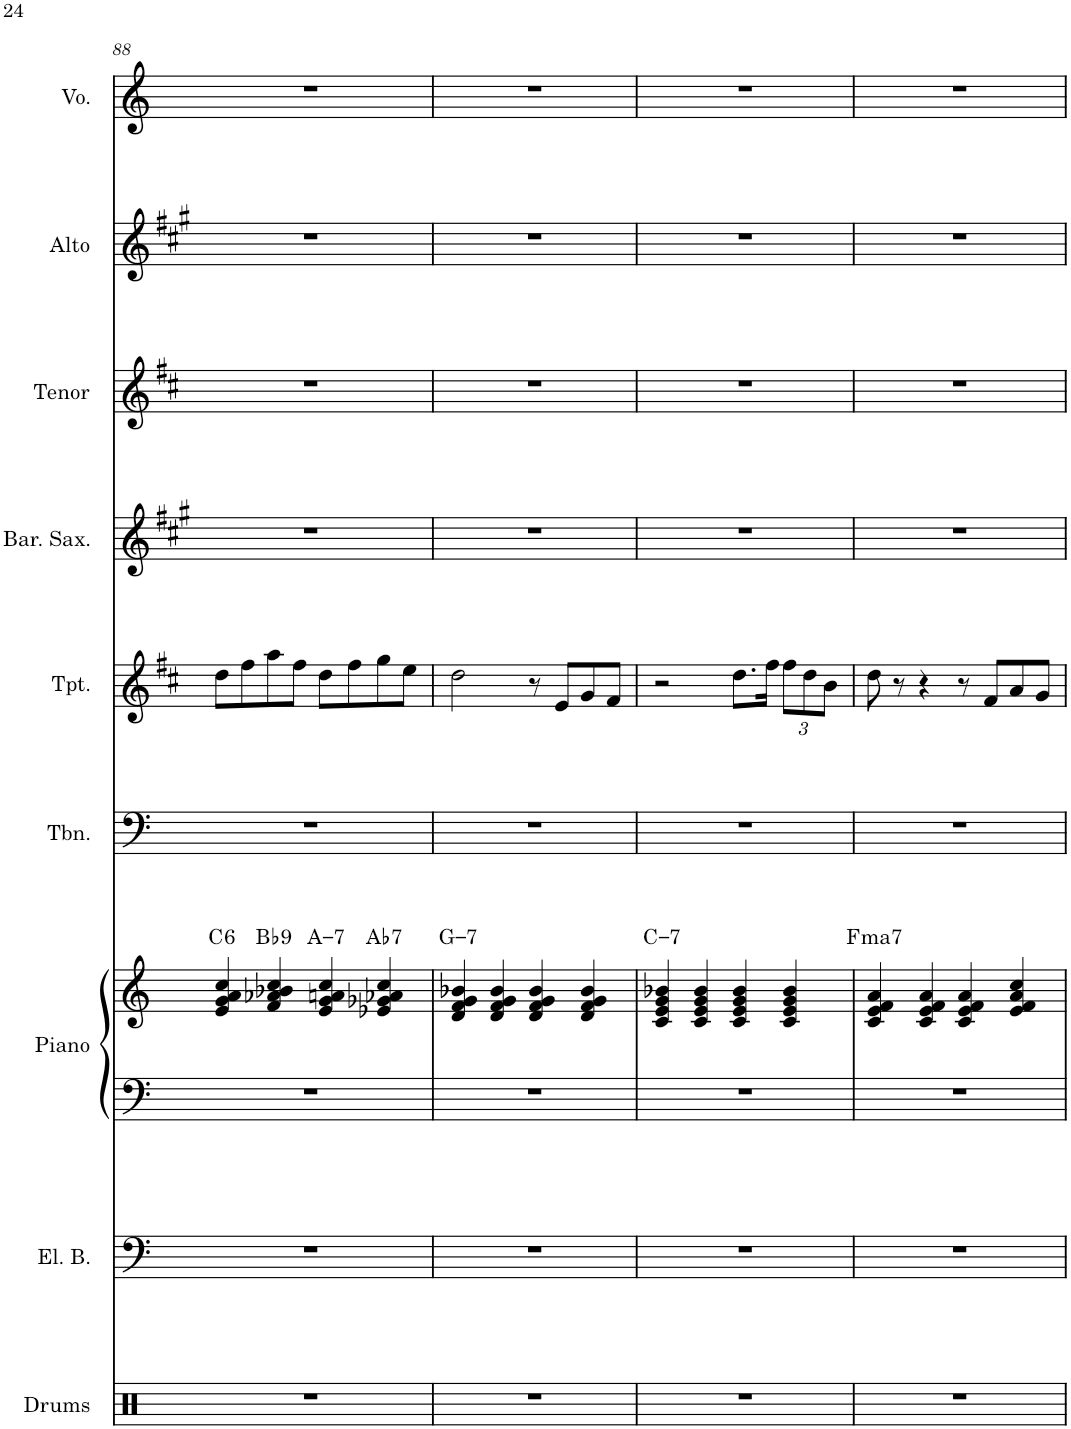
**kern	**kern	**kern	**kern	**harte	**kern	**kern	**kern	**kern	**kern	**kern
*part9	*part8	*part7	*part7	*part7	*part6	*part5	*part4	*part3	*part2	*part1
*staff10	*staff9	*staff8	*staff7	*	*staff6	*staff5	*staff4	*staff3	*staff2	*staff1
*I"Drums	*I"Electric Bass	*I"Piano	*	*	*I"Trombone	*I"Trumpet	*I"Baritone Saxophone	*I"Tenor Sax	*I"Alto Sax	*I"Voice
*I'Drums	*I'El. B.	*I'Piano	*	*	*I'Tbn.	*I'Tpt.	*I'Bar. Sax.	*I'Tenor	*I'Alto	*I'Vo.
!!LO:PB:g=z
*clefX	*clefF4	*clefF4	*clefG2	*	*clefF4	*clefG2	*clefG2	*clefG2	*clefG2	*clefG2
*	*Trd7c12	*	*	*	*	*Trd1c2	*Trd12c21	*Trd8c14	*Trd5c9	*
*k[]	*k[]	*k[]	*k[]	*	*k[]	*k[f#c#]	*k[f#c#g#]	*k[f#c#]	*k[f#c#g#]	*k[]
*M4/4	*M4/4	*M4/4	*M4/4	*	*M4/4	*M4/4	*M4/4	*M4/4	*M4/4	*M4/4
=88	=88	=88	=88	=88	=88	=88	=88	=88	=88	=88
!	!	!	!	!LO:H:kt=6	!	!	!	!	!	!
1r	1r	1r	4e/ 4g/ 4a/ 4cc/	C:maj6	1r	8dd\L	1r	1r	1r	1r
.	.	.	.	.	.	8ff#\	.	.	.	.
!	!	!	!	!LO:H:kt=9	!	!	!	!	!	!
.	.	.	4f/ 4a-X/ 4b-X/ 4cc/	Bb:9	.	8aa\	.	.	.	.
.	.	.	.	.	.	8ff#\J	.	.	.	.
!	!	!	!	!LO:H:kt=7	!	!	!	!	!	!
.	.	.	4e/ 4g/ 4an/ 4cc/	A:min7	.	8dd\L	.	.	.	.
.	.	.	.	.	.	8ff#\	.	.	.	.
!	!	!	!	!LO:H:kt=7	!	!	!	!	!	!
.	.	.	4e-X/ 4g-X/ 4a-X/ 4cc/	Ab:7	.	8gg\	.	.	.	.
.	.	.	.	.	.	8ee\J	.	.	.	.
=89	=89	=89	=89	=89	=89	=89	=89	=89	=89	=89
!	!	!	!	!LO:H:kt=7	!	!	!	!	!	!
1r	1r	1r	4d/ 4f/ 4g/ 4b-X/	G:min7	1r	2dd\	1r	1r	1r	1r
.	.	.	4d/ 4f/ 4g/ 4b-/	.	.	.	.	.	.	.
.	.	.	4d/ 4f/ 4g/ 4b-/	.	.	8r	.	.	.	.
.	.	.	.	.	.	8e/L	.	.	.	.
.	.	.	4d/ 4f/ 4g/ 4b-/	.	.	8g/	.	.	.	.
.	.	.	.	.	.	8f#/J	.	.	.	.
=90	=90	=90	=90	=90	=90	=90	=90	=90	=90	=90
!	!	!	!	!LO:H:kt=7	!	!	!	!	!	!
1r	1r	1r	4c/ 4e/ 4g/ 4b-X/	C:min7	1r	2r	1r	1r	1r	1r
.	.	.	4c/ 4e/ 4g/ 4b-/	.	.	.	.	.	.	.
.	.	.	4c/ 4e/ 4g/ 4b-/	.	.	8.dd\L	.	.	.	.
.	.	.	.	.	.	16ff#\Jk	.	.	.	.
*	*	*	*	*	*	*Xbrackettup	*	*	*	*
.	.	.	4c/ 4e/ 4g/ 4b-/	.	.	12ff#\L	.	.	.	.
.	.	.	.	.	.	12dd\	.	.	.	.
.	.	.	.	.	.	12b\J	.	.	.	.
=91	=91	=91	=91	=91	=91	=91	=91	=91	=91	=91
!	!	!	!	!LO:H:kt=ma7	!	!	!	!	!	!
1r	1r	1r	4c/ 4e/ 4f/ 4a/	F:maj7	1r	8dd\	1r	1r	1r	1r
.	.	.	.	.	.	8r	.	.	.	.
.	.	.	4c/ 4e/ 4f/ 4a/	.	.	4r	.	.	.	.
.	.	.	4c/ 4e/ 4f/ 4a/	.	.	8r	.	.	.	.
.	.	.	.	.	.	8f#/L	.	.	.	.
.	.	.	4e/ 4f/ 4a/ 4cc/	.	.	8a/	.	.	.	.
.	.	.	.	.	.	8g/J	.	.	.	.
=	=	=	=	=	=	=	=	=	=	=
*-	*-	*-	*-	*-	*-	*-	*-	*-	*-	*-
